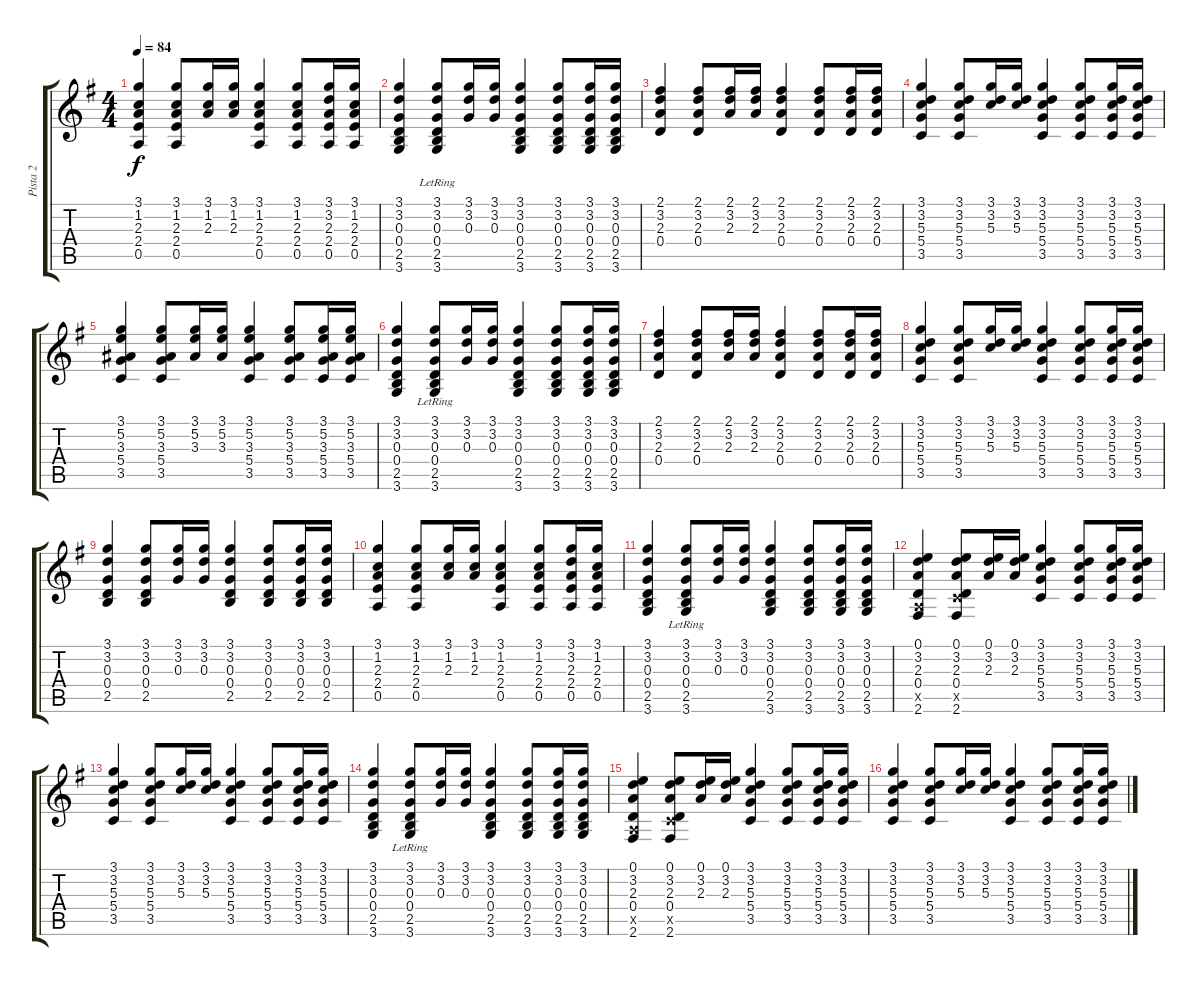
\track ("Pista 2" "Pista 2") {instrument acousticguitarsteel}
\staff {score tabs}
\tuning (E4 B3 G3 D3 A2 E2) {hide}
\ts (4 4)
\tempo 84
\clef g2
\ks g
(3.1 1.2 2.3 2.4 0.5).4{dy f} (3.1 1.2 2.3 2.4 0.5).8 (3.1 1.2 2.3).16 (3.1 1.2 2.3).16 (3.1 1.2 2.3 2.4 0.5).4 (3.1 1.2 2.3 2.4 0.5).8 (3.1 3.2 2.3 2.4 0.5).16 (3.1 1.2 2.3 2.4 0.5).16 |
(3.1 3.2 0.3 0.4 2.5 3.6).4 (3.1 3.2 0.3 0.4 2.5 3.6{lr}).8 (3.1 3.2 0.3).16 (3.1 3.2 0.3).16 (3.1 3.2 0.3 0.4 2.5 3.6).4 (3.1 3.2 0.3 0.4 2.5 3.6).8 (3.1 3.2 0.3 0.4 2.5 3.6).16 (3.1 3.2 0.3 0.4 2.5 3.6).16 |
(2.1 3.2 2.3 0.4).4 (2.1 3.2 2.3 0.4).8 (2.1 3.2 2.3).16 (2.1 3.2 2.3).16 (2.1 3.2 2.3 0.4).4 (2.1 3.2 2.3 0.4).8 (2.1 3.2 2.3 0.4).16 (2.1 3.2 2.3 0.4).16 |
(3.1 3.2 5.3 5.4 3.5).4 (3.1 3.2 5.3 5.4 3.5).8 (3.1 3.2 5.3).16 (3.1 3.2 5.3).16 (3.1 3.2 5.3 5.4 3.5).4 (3.1 3.2 5.3 5.4 3.5).8 (3.1 3.2 5.3 5.4 3.5).16 (3.1 3.2 5.3 5.4 3.5).16 |
(3.1 5.2 3.3 5.4 3.5).4 (3.1 5.2 3.3 5.4 3.5).8 (3.1 5.2 3.3).16 (3.1 5.2 3.3).16 (3.1 5.2 3.3 5.4 3.5).4 (3.1 5.2 3.3 5.4 3.5).8 (3.1 5.2 3.3 5.4 3.5).16 (3.1 5.2 3.3 5.4 3.5).16 |
(3.1 3.2 0.3 0.4 2.5 3.6).4 (3.1 3.2 0.3 0.4 2.5 3.6{lr}).8 (3.1 3.2 0.3).16 (3.1 3.2 0.3).16 (3.1 3.2 0.3 0.4 2.5 3.6).4 (3.1 3.2 0.3 0.4 2.5 3.6).8 (3.1 3.2 0.3 0.4 2.5 3.6).16 (3.1 3.2 0.3 0.4 2.5 3.6).16 |
(2.1 3.2 2.3 0.4).4 (2.1 3.2 2.3 0.4).8 (2.1 3.2 2.3).16 (2.1 3.2 2.3).16 (2.1 3.2 2.3 0.4).4 (2.1 3.2 2.3 0.4).8 (2.1 3.2 2.3 0.4).16 (2.1 3.2 2.3 0.4).16 |
(3.1 3.2 5.3 5.4 3.5).4 (3.1 3.2 5.3 5.4 3.5).8 (3.1 3.2 5.3).16 (3.1 3.2 5.3).16 (3.1 3.2 5.3 5.4 3.5).4 (3.1 3.2 5.3 5.4 3.5).8 (3.1 3.2 5.3 5.4 3.5).16 (3.1 3.2 5.3 5.4 3.5).16 |
(3.1 3.2 0.3 0.4 2.5).4 (3.1 3.2 0.3 0.4 2.5).8 (3.1 3.2 0.3).16 (3.1 3.2 0.3).16 (3.1 3.2 0.3 0.4 2.5).4 (3.1 3.2 0.3 0.4 2.5).8 (3.1 3.2 0.3 0.4 2.5).16 (3.1 3.2 0.3 0.4 2.5).16 |
(3.1 1.2 2.3 2.4 0.5).4 (3.1 1.2 2.3 2.4 0.5).8 (3.1 1.2 2.3).16 (3.1 1.2 2.3).16 (3.1 1.2 2.3 2.4 0.5).4 (3.1 1.2 2.3 2.4 0.5).8 (3.1 3.2 2.3 2.4 0.5).16 (3.1 1.2 2.3 2.4 0.5).16 |
(3.1 3.2 0.3 0.4 2.5 3.6).4 (3.1 3.2 0.3 0.4 2.5 3.6{lr}).8 (3.1 3.2 0.3).16 (3.1 3.2 0.3).16 (3.1 3.2 0.3 0.4 2.5 3.6).4 (3.1 3.2 0.3 0.4 2.5 3.6).8 (3.1 3.2 0.3 0.4 2.5 3.6).16 (3.1 3.2 0.3 0.4 2.5 3.6).16 |
(0.1 3.2 2.3 0.4 0.5{x} 2.6).4 (0.1 3.2 2.3 0.4 3.5{x} 2.6).8 (0.1 3.2 2.3).16 (0.1 3.2 2.3).16 (3.1 3.2 5.3 5.4 3.5).4 (3.1 3.2 5.3 5.4 3.5).8 (3.1 3.2 5.3 5.4 3.5).16 (3.1 3.2 5.3 5.4 3.5).16 |
(3.1 3.2 5.3 5.4 3.5).4 (3.1 3.2 5.3 5.4 3.5).8 (3.1 3.2 5.3).16 (3.1 3.2 5.3).16 (3.1 3.2 5.3 5.4 3.5).4 (3.1 3.2 5.3 5.4 3.5).8 (3.1 3.2 5.3 5.4 3.5).16 (3.1 3.2 5.3 5.4 3.5).16 |
(3.1 3.2 0.3 0.4 2.5 3.6).4 (3.1 3.2 0.3 0.4 2.5 3.6{lr}).8 (3.1 3.2 0.3).16 (3.1 3.2 0.3).16 (3.1 3.2 0.3 0.4 2.5 3.6).4 (3.1 3.2 0.3 0.4 2.5 3.6).8 (3.1 3.2 0.3 0.4 2.5 3.6).16 (3.1 3.2 0.3 0.4 2.5 3.6).16 |
(0.1 3.2 2.3 0.4 0.5{x} 2.6).4 (0.1 3.2 2.3 0.4 3.5{x} 2.6).8 (0.1 3.2 2.3).16 (0.1 3.2 2.3).16 (3.1 3.2 5.3 5.4 3.5).4 (3.1 3.2 5.3 5.4 3.5).8 (3.1 3.2 5.3 5.4 3.5).16 (3.1 3.2 5.3 5.4 3.5).16 |
(3.1 3.2 5.3 5.4 3.5).4 (3.1 3.2 5.3 5.4 3.5).8 (3.1 3.2 5.3).16 (3.1 3.2 5.3).16 (3.1 3.2 5.3 5.4 3.5).4 (3.1 3.2 5.3 5.4 3.5).8 (3.1 3.2 5.3 5.4 3.5).16 (3.1 3.2 5.3 5.4 3.5).16
